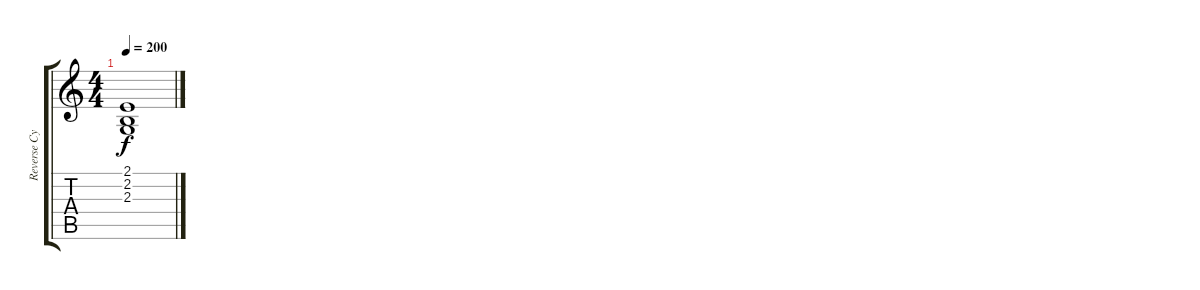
\track ("Reverse Cymbal" "Reverse Cy") {instrument reversecymbal}
\staff {score tabs}
\tuning (D4 A3 F3 C3 G2 D2) {hide}
\ts (4 4)
\tempo 200
\clef g2
\ks c
(2.1 2.2 2.3).1{dy f}
